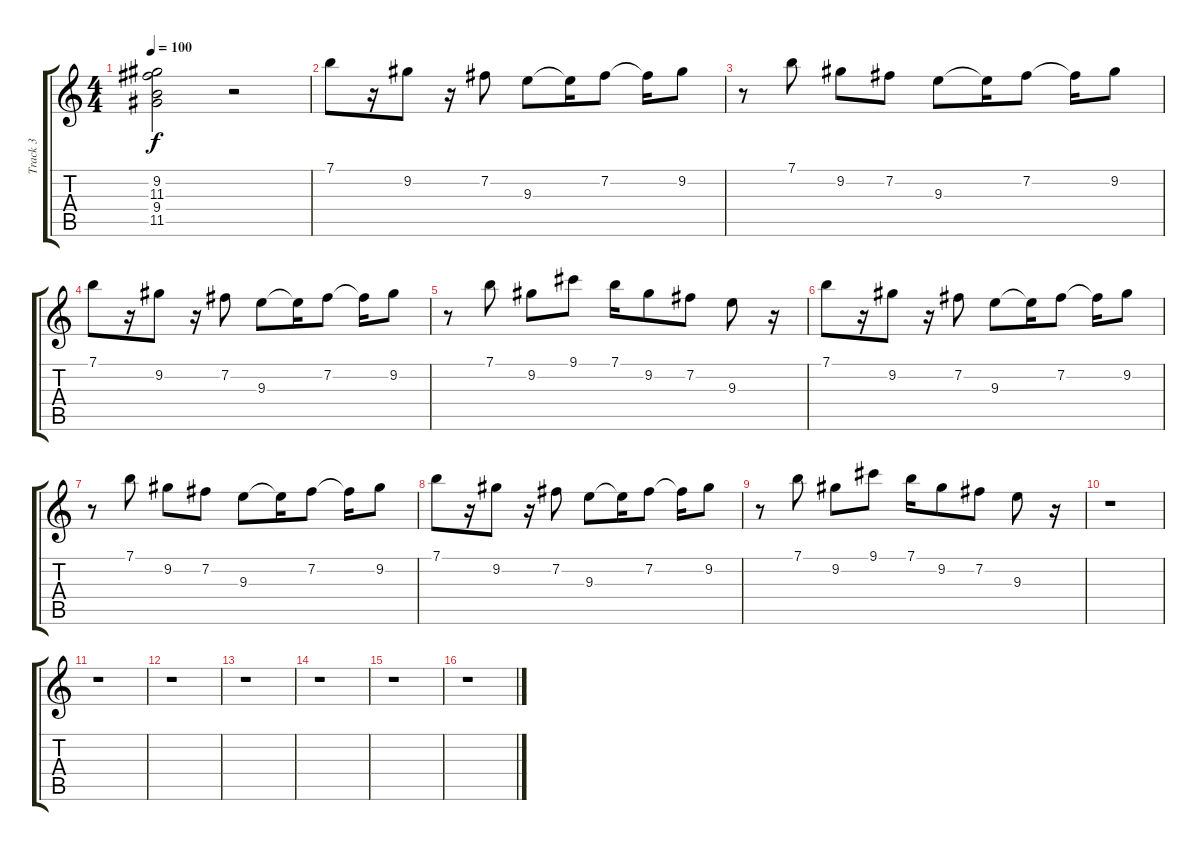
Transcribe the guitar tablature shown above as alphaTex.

\track ("Track 3" "Track 3") {instrument overdrivenguitar}
\staff {score tabs}
\tuning (E4 B3 G3 D3 A2 E2) {hide}
\ts (4 4)
\tempo 100
\clef g2
\ks c
(9.2 11.3 9.4 11.5).2{dy f} r.2 |
7.1.8 r.16 9.2.8 r.16 7.2.8 9.3.8 9.3{t}.16 7.2.8 7.2{t}.16 9.2.8 |
r.8 7.1.8 9.2.8 7.2.8 9.3.8 9.3{t}.16 7.2.8 7.2{t}.16 9.2.8 |
7.1.8 r.16 9.2.8 r.16 7.2.8 9.3.8 9.3{t}.16 7.2.8 7.2{t}.16 9.2.8 |
r.8 7.1.8 9.2.8 9.1.8 7.1.16 9.2.8 7.2.8 9.3.8 r.16 |
7.1.8 r.16 9.2.8 r.16 7.2.8 9.3.8 9.3{t}.16 7.2.8 7.2{t}.16 9.2.8 |
r.8 7.1.8 9.2.8 7.2.8 9.3.8 9.3{t}.16 7.2.8 7.2{t}.16 9.2.8 |
7.1.8 r.16 9.2.8 r.16 7.2.8 9.3.8 9.3{t}.16 7.2.8 7.2{t}.16 9.2.8 |
r.8 7.1.8 9.2.8 9.1.8 7.1.16 9.2.8 7.2.8 9.3.8 r.16 |
r.1 |
r.1 |
r.1 |
r.1 |
r.1 |
r.1 |
r.1
